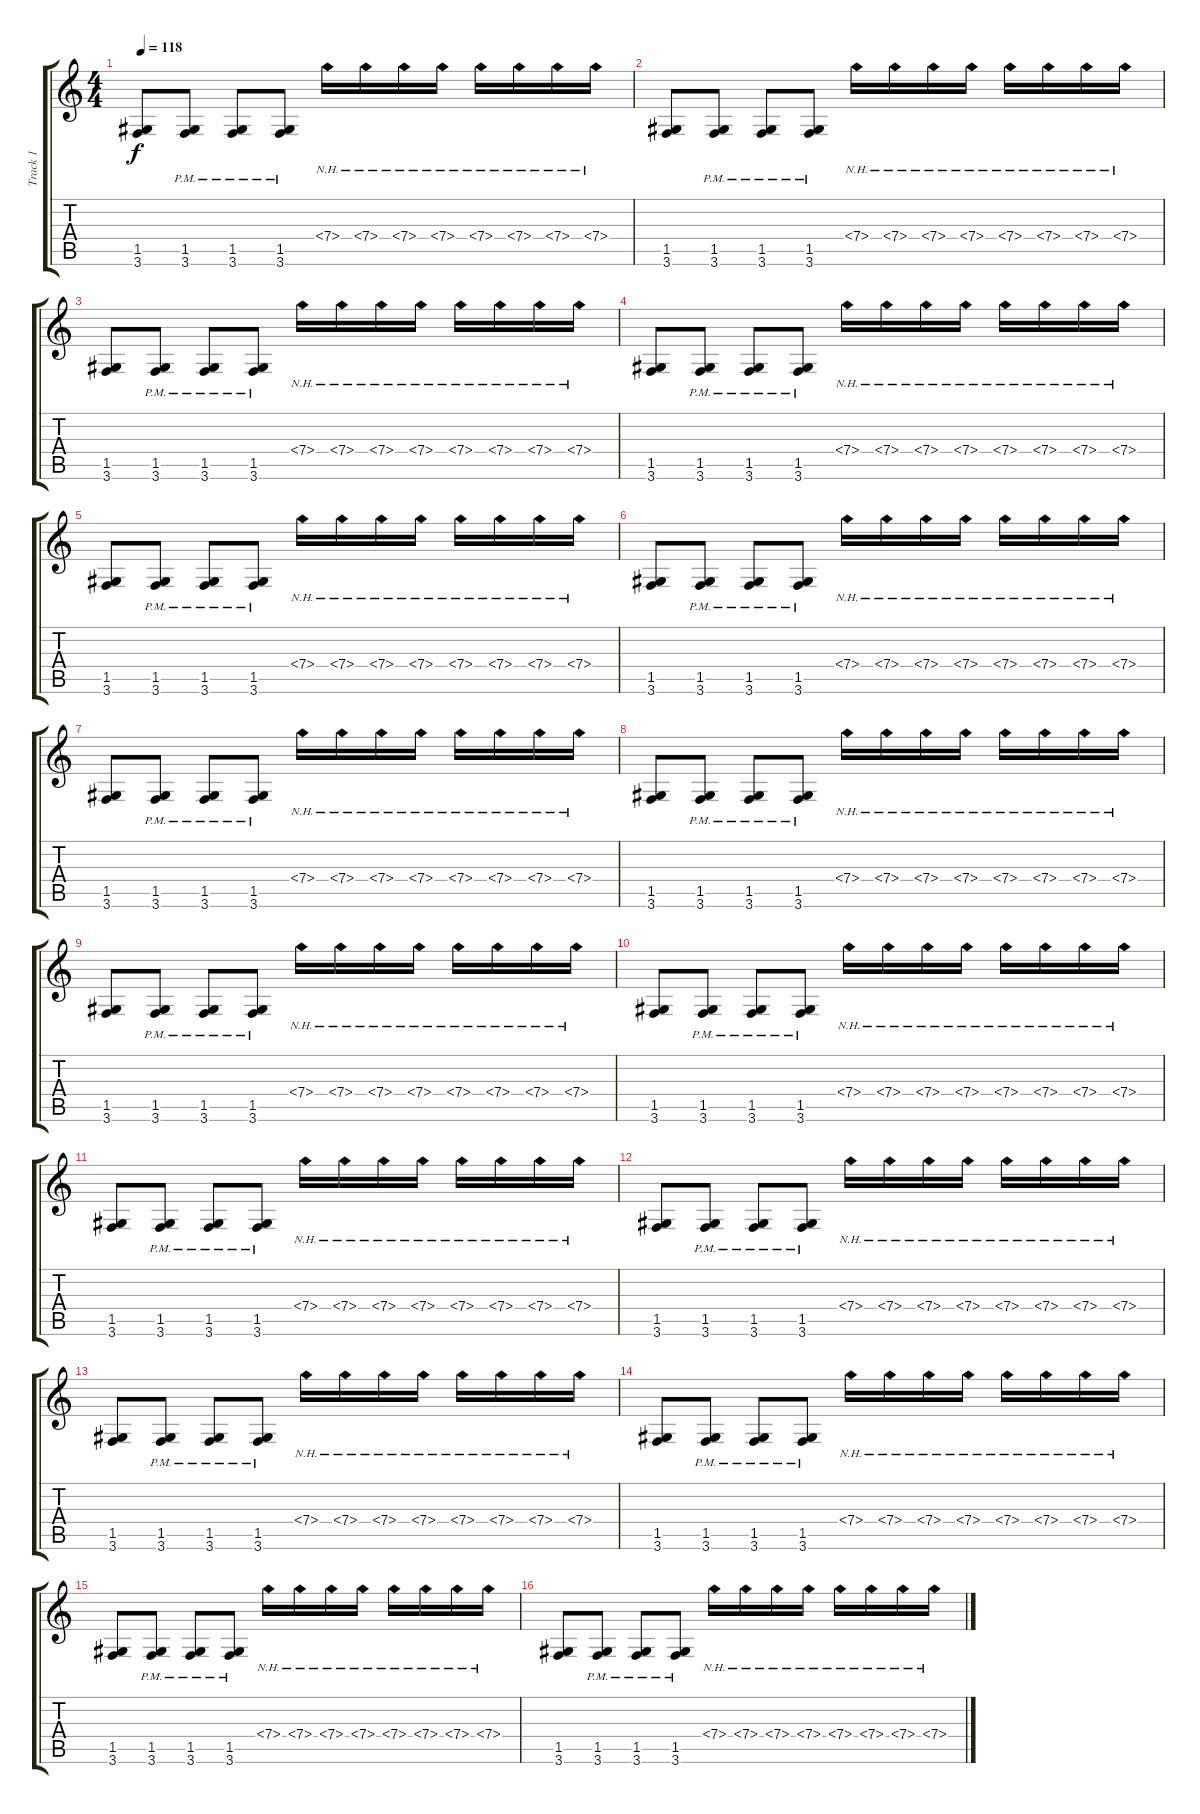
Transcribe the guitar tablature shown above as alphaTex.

\track ("Track 1" "Track 1") {instrument overdrivenguitar}
\staff {score tabs}
\tuning (D4 A3 F3 C3 G2 D2) {hide}
\ts (4 4)
\tempo 118
\clef g2
\ks c
(1.5 3.6).8{dy f} (1.5{pm} 3.6{pm}).8 (1.5{pm} 3.6{pm}).8 (1.5{pm} 3.6{pm}).8 7.4{nh}.16 7.4{nh}.16 7.4{nh}.16 7.4{nh}.16 7.4{nh}.16 7.4{nh}.16 7.4{nh}.16 7.4{nh}.16 |
(1.5 3.6).8 (1.5{pm} 3.6{pm}).8 (1.5{pm} 3.6{pm}).8 (1.5{pm} 3.6{pm}).8 7.4{nh}.16 7.4{nh}.16 7.4{nh}.16 7.4{nh}.16 7.4{nh}.16 7.4{nh}.16 7.4{nh}.16 7.4{nh}.16 |
(1.5 3.6).8 (1.5{pm} 3.6{pm}).8 (1.5{pm} 3.6{pm}).8 (1.5{pm} 3.6{pm}).8 7.4{nh}.16 7.4{nh}.16 7.4{nh}.16 7.4{nh}.16 7.4{nh}.16 7.4{nh}.16 7.4{nh}.16 7.4{nh}.16 |
(1.5 3.6).8 (1.5{pm} 3.6{pm}).8 (1.5{pm} 3.6{pm}).8 (1.5{pm} 3.6{pm}).8 7.4{nh}.16 7.4{nh}.16 7.4{nh}.16 7.4{nh}.16 7.4{nh}.16 7.4{nh}.16 7.4{nh}.16 7.4{nh}.16 |
(1.5 3.6).8 (1.5{pm} 3.6{pm}).8 (1.5{pm} 3.6{pm}).8 (1.5{pm} 3.6{pm}).8 7.4{nh}.16 7.4{nh}.16 7.4{nh}.16 7.4{nh}.16 7.4{nh}.16 7.4{nh}.16 7.4{nh}.16 7.4{nh}.16 |
(1.5 3.6).8 (1.5{pm} 3.6{pm}).8 (1.5{pm} 3.6{pm}).8 (1.5{pm} 3.6{pm}).8 7.4{nh}.16 7.4{nh}.16 7.4{nh}.16 7.4{nh}.16 7.4{nh}.16 7.4{nh}.16 7.4{nh}.16 7.4{nh}.16 |
(1.5 3.6).8 (1.5{pm} 3.6{pm}).8 (1.5{pm} 3.6{pm}).8 (1.5{pm} 3.6{pm}).8 7.4{nh}.16 7.4{nh}.16 7.4{nh}.16 7.4{nh}.16 7.4{nh}.16 7.4{nh}.16 7.4{nh}.16 7.4{nh}.16 |
(1.5 3.6).8 (1.5{pm} 3.6{pm}).8 (1.5{pm} 3.6{pm}).8 (1.5{pm} 3.6{pm}).8 7.4{nh}.16 7.4{nh}.16 7.4{nh}.16 7.4{nh}.16 7.4{nh}.16 7.4{nh}.16 7.4{nh}.16 7.4{nh}.16 |
(1.5 3.6).8 (1.5{pm} 3.6{pm}).8 (1.5{pm} 3.6{pm}).8 (1.5{pm} 3.6{pm}).8 7.4{nh}.16 7.4{nh}.16 7.4{nh}.16 7.4{nh}.16 7.4{nh}.16 7.4{nh}.16 7.4{nh}.16 7.4{nh}.16 |
(1.5 3.6).8 (1.5{pm} 3.6{pm}).8 (1.5{pm} 3.6{pm}).8 (1.5{pm} 3.6{pm}).8 7.4{nh}.16 7.4{nh}.16 7.4{nh}.16 7.4{nh}.16 7.4{nh}.16 7.4{nh}.16 7.4{nh}.16 7.4{nh}.16 |
(1.5 3.6).8 (1.5{pm} 3.6{pm}).8 (1.5{pm} 3.6{pm}).8 (1.5{pm} 3.6{pm}).8 7.4{nh}.16 7.4{nh}.16 7.4{nh}.16 7.4{nh}.16 7.4{nh}.16 7.4{nh}.16 7.4{nh}.16 7.4{nh}.16 |
(1.5 3.6).8 (1.5{pm} 3.6{pm}).8 (1.5{pm} 3.6{pm}).8 (1.5{pm} 3.6{pm}).8 7.4{nh}.16 7.4{nh}.16 7.4{nh}.16 7.4{nh}.16 7.4{nh}.16 7.4{nh}.16 7.4{nh}.16 7.4{nh}.16 |
(1.5 3.6).8 (1.5{pm} 3.6{pm}).8 (1.5{pm} 3.6{pm}).8 (1.5{pm} 3.6{pm}).8 7.4{nh}.16 7.4{nh}.16 7.4{nh}.16 7.4{nh}.16 7.4{nh}.16 7.4{nh}.16 7.4{nh}.16 7.4{nh}.16 |
(1.5 3.6).8 (1.5{pm} 3.6{pm}).8 (1.5{pm} 3.6{pm}).8 (1.5{pm} 3.6{pm}).8 7.4{nh}.16 7.4{nh}.16 7.4{nh}.16 7.4{nh}.16 7.4{nh}.16 7.4{nh}.16 7.4{nh}.16 7.4{nh}.16 |
(1.5 3.6).8 (1.5{pm} 3.6{pm}).8 (1.5{pm} 3.6{pm}).8 (1.5{pm} 3.6{pm}).8 7.4{nh}.16 7.4{nh}.16 7.4{nh}.16 7.4{nh}.16 7.4{nh}.16 7.4{nh}.16 7.4{nh}.16 7.4{nh}.16 |
(1.5 3.6).8 (1.5{pm} 3.6{pm}).8 (1.5{pm} 3.6{pm}).8 (1.5{pm} 3.6{pm}).8 7.4{nh}.16 7.4{nh}.16 7.4{nh}.16 7.4{nh}.16 7.4{nh}.16 7.4{nh}.16 7.4{nh}.16 7.4{nh}.16
